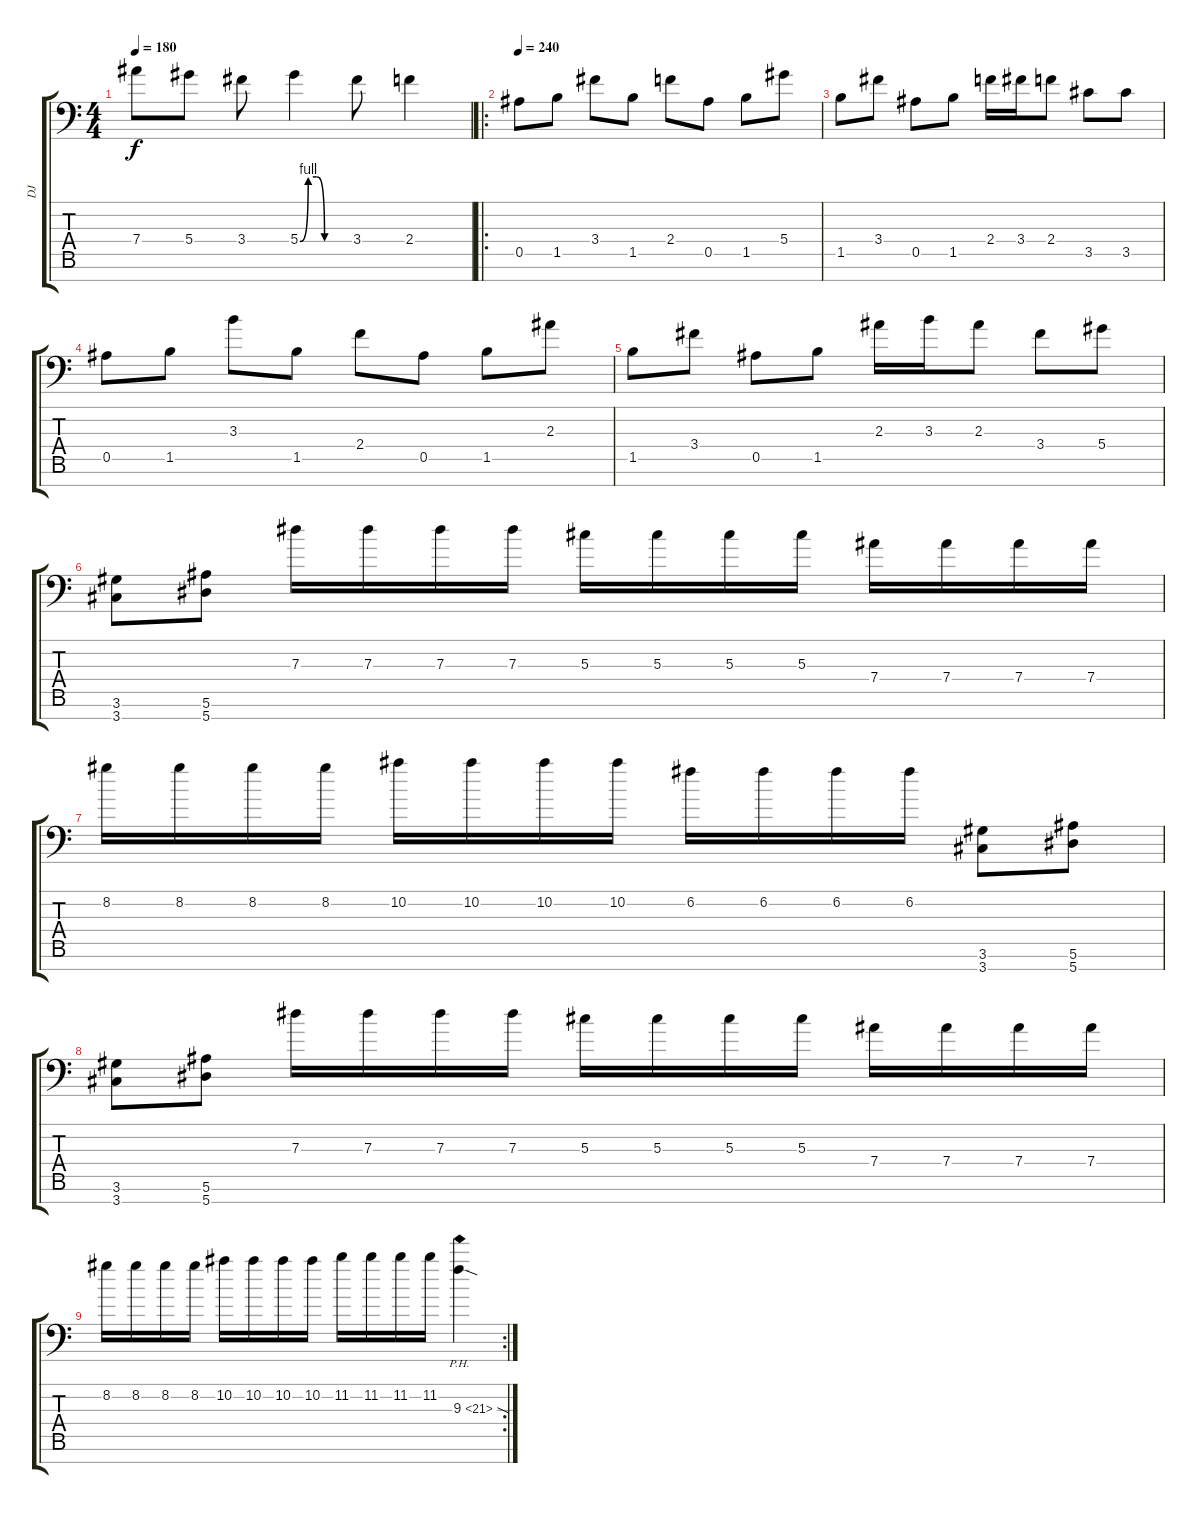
\track ("DJ" "DJ") {instrument acousticguitarsteel}
\staff {score tabs}
\tuning (F4 C4 Ab3 Eb3 Bb2 F2 Bb1) {hide}
\ts (4 4)
\tempo 180
\clef f4
\ks c
7.4.8{dy f} 5.4.8 3.4.8 5.4{be (custom 0 0 10 4 20 4 30 0 60 0)}.4 3.4.8 2.4.4 |
\ro
\tempo 240
0.5.8 1.5.8 3.4.8 1.5.8 2.4.8 0.5.8 1.5.8 5.4.8 |
1.5.8 3.4.8 0.5.8 1.5.8 2.4.16 3.4.16 2.4.8 3.5.8 3.5.8 |
0.5.8 1.5.8 3.3.8 1.5.8 2.4.8 0.5.8 1.5.8 2.3.8 |
1.5.8 3.4.8 0.5.8 1.5.8 2.3.16 3.3.16 2.3.8 3.4.8 5.4.8 |
(3.6 3.7).8 (5.6 5.7).8 7.3.16 7.3.16 7.3.16 7.3.16 5.3.16 5.3.16 5.3.16 5.3.16 7.4.16 7.4.16 7.4.16 7.4.16 |
8.2.16 8.2.16 8.2.16 8.2.16 10.2.16 10.2.16 10.2.16 10.2.16 6.2.16 6.2.16 6.2.16 6.2.16 (3.6 3.7).8 (5.6 5.7).8 |
(3.6 3.7).8 (5.6 5.7).8 7.3.16 7.3.16 7.3.16 7.3.16 5.3.16 5.3.16 5.3.16 5.3.16 7.4.16 7.4.16 7.4.16 7.4.16 |
\rc 2
8.2.16 8.2.16 8.2.16 8.2.16 10.2.16 10.2.16 10.2.16 10.2.16 11.2.16 11.2.16 11.2.16 11.2.16 9.3{ph 12 sod}.4
